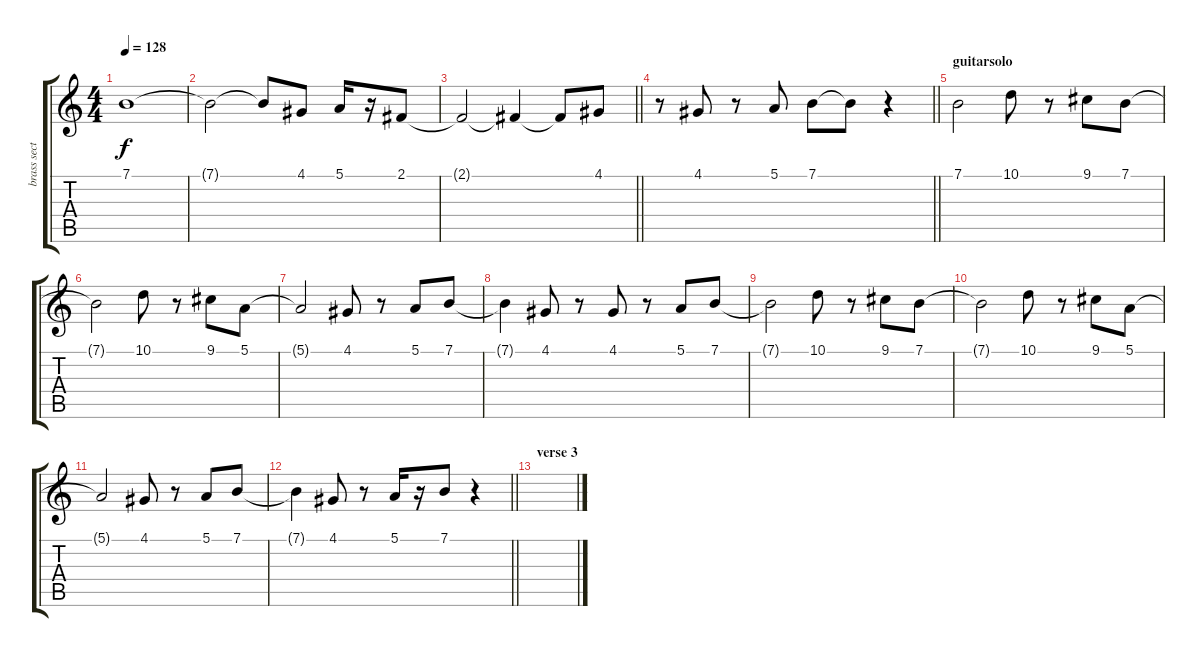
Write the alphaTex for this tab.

\track ("brass section" "brass sect") {instrument brasssection}
\staff {score tabs}
\tuning (E4 B3 G3 D3 A2 E2) {hide}
\ts (4 4)
\tempo 128
\clef g2
\ks c
7.1.1{dy f} |
7.1{t}.2 7.1{t}.8 4.1.8 5.1.16 r.16 2.1.8 |
\barLineRight lightlight
2.1{t}.2 2.1{t}.4 2.1{t}.8 4.1.8 |
\barLineRight lightlight
r.8 4.1.8 r.8 5.1.8 7.1.8 7.1{t}.8 r.4 |
\section ("" "guitarsolo")
7.1.2 10.1.8 r.8 9.1.8 7.1.8 |
7.1{t}.2 10.1.8 r.8 9.1.8 5.1.8 |
5.1{t}.2 4.1.8 r.8 5.1.8 7.1.8 |
7.1{t}.4 4.1.8 r.8 4.1.8 r.8 5.1.8 7.1.8 |
7.1{t}.2 10.1.8 r.8 9.1.8 7.1.8 |
7.1{t}.2 10.1.8 r.8 9.1.8 5.1.8 |
5.1{t}.2 4.1.8 r.8 5.1.8 7.1.8 |
\barLineRight lightlight
7.1{t}.4 4.1.8 r.8 5.1.16 r.16 7.1.8 r.4 |
\section ("" "verse 3")
